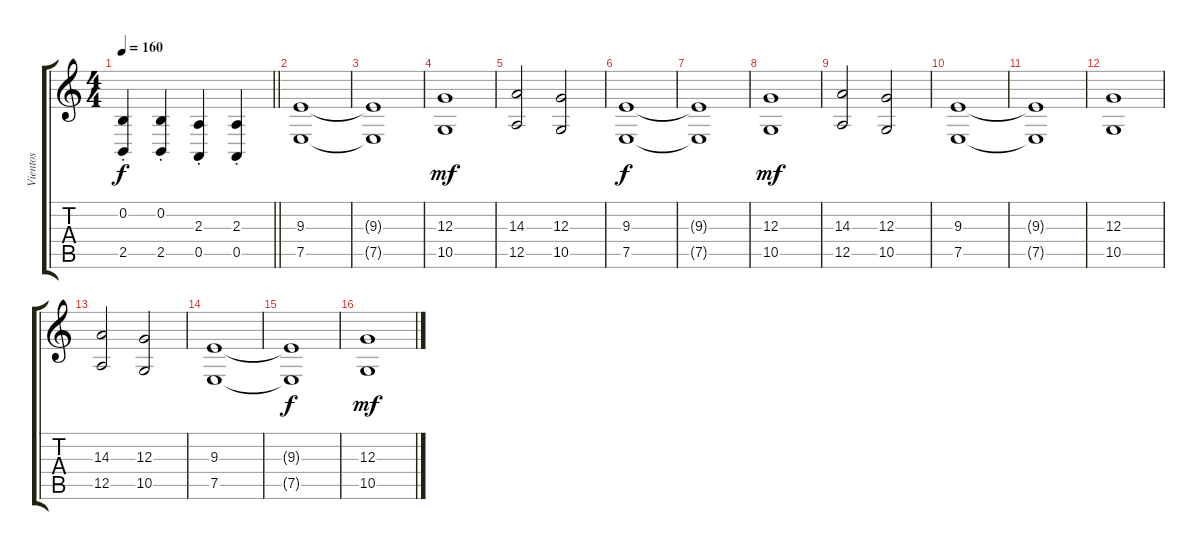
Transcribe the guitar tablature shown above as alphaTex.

\track ("Vientos" "Vientos") {instrument tuba}
\staff {score tabs}
\tuning (E4 B3 G3 D3 A2 E2) {hide}
\ts (4 4)
\tempo 160
\clef g2
\barLineRight lightlight
\ks c
(0.2{st} 2.5{st}).4{dy f} (0.2{st} 2.5{st}).4 (2.3{st} 0.5{st}).4 (2.3{st} 0.5{st}).4 |
(9.3 7.5).1 |
(9.3{t} 7.5{t}).1 |
(12.3 10.5).1{dy mf} |
(14.3 12.5).2 (12.3 10.5).2 |
(9.3 7.5).1{dy f} |
(9.3{t} 7.5{t}).1 |
(12.3 10.5).1{dy mf} |
(14.3 12.5).2 (12.3 10.5).2 |
(9.3 7.5).1 |
(9.3{t} 7.5{t}).1 |
(12.3 10.5).1 |
(14.3 12.5).2 (12.3 10.5).2 |
(9.3 7.5).1 |
(9.3{t} 7.5{t}).1{dy f} |
(12.3 10.5).1{dy mf}
